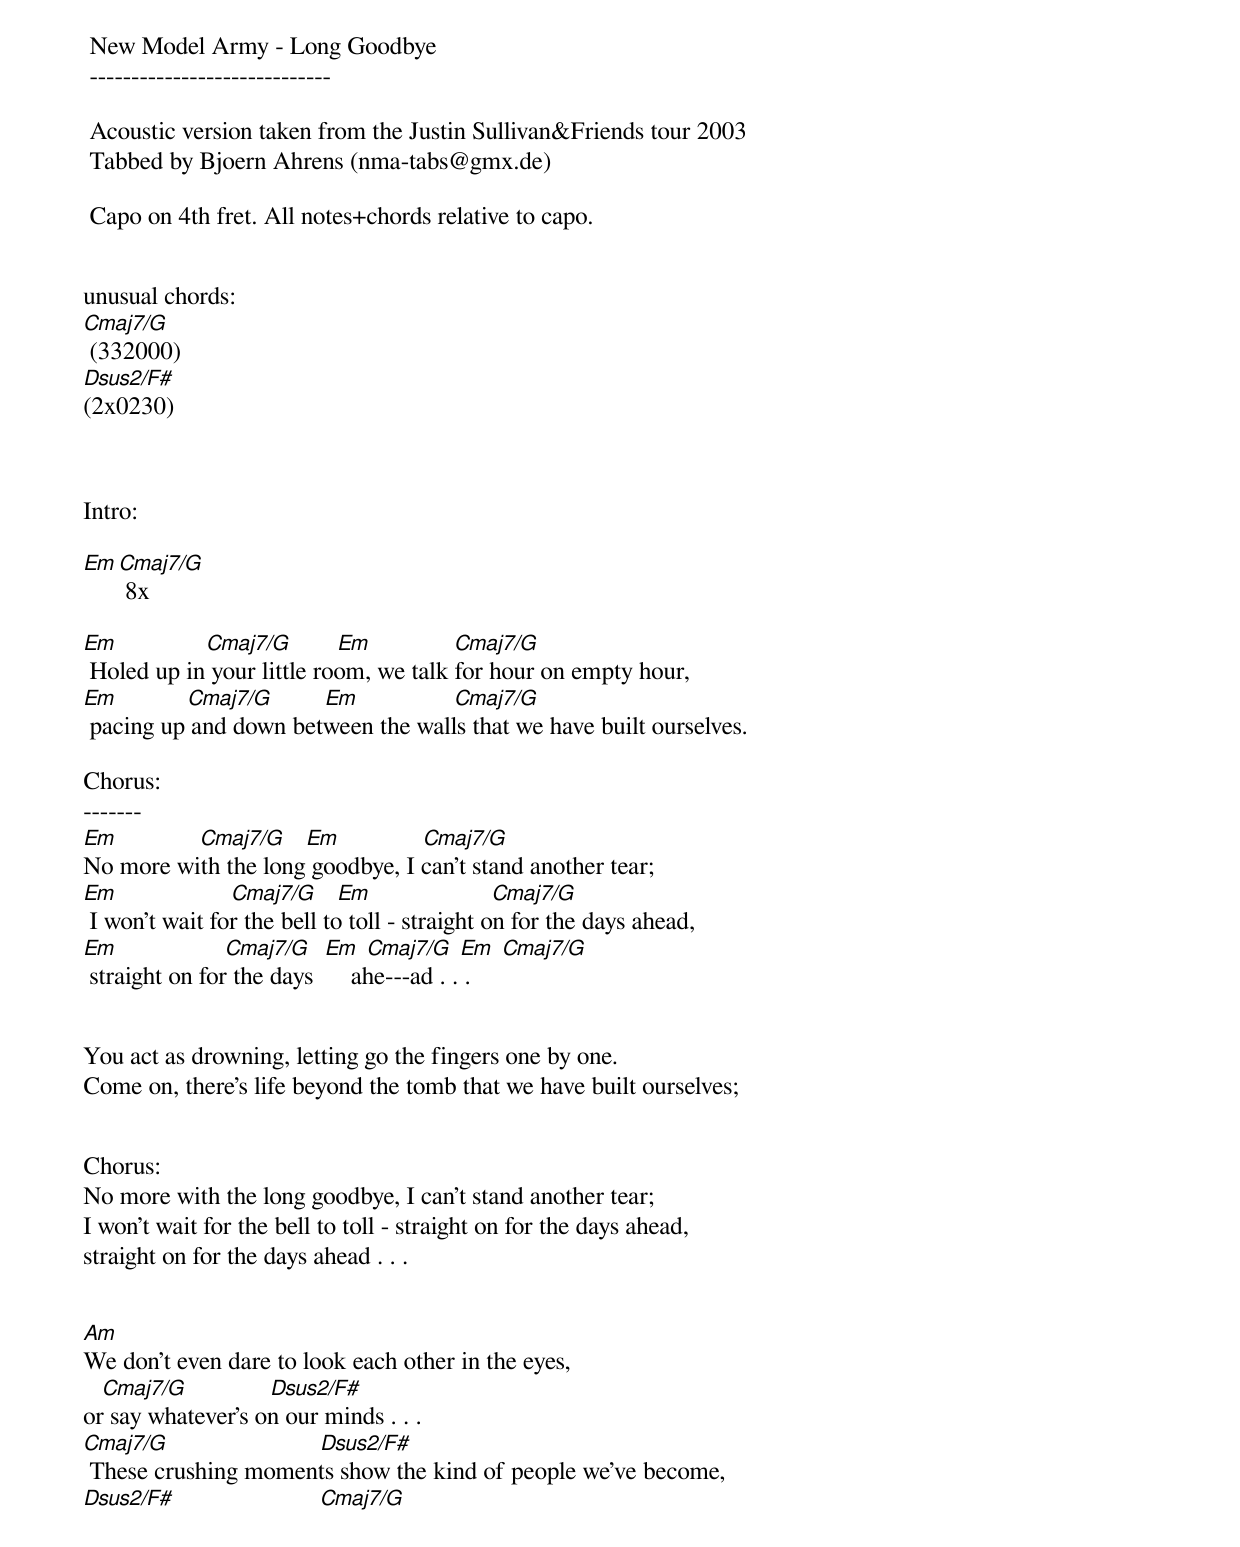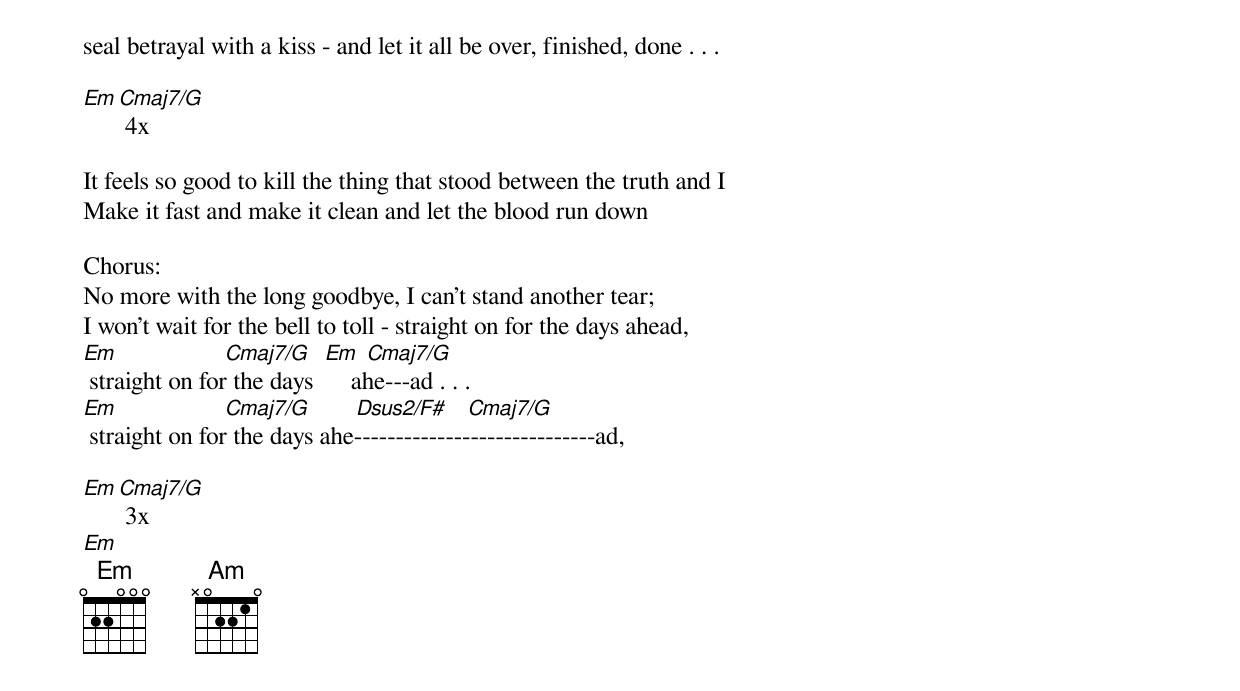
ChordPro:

 New Model Army - Long Goodbye
 -----------------------------

 Acoustic version taken from the Justin Sullivan&Friends tour 2003
 Tabbed by Bjoern Ahrens (nma-tabs@gmx.de)

 Capo on 4th fret. All notes+chords relative to capo.


unusual chords:
[Cmaj7/G] (332000)
[Dsus2/F#](2x0230)



Intro:

[Em][Cmaj7/G] 8x

[Em]              [Cmaj7/G]       [Em]             [Cmaj7/G]
 Holed up in your little room, we talk for hour on empty hour,
[Em]           [Cmaj7/G]        [Em]               [Cmaj7/G]
 pacing up and down between the walls that we have built ourselves.

Chorus:
-------
[Em]             [Cmaj7/G]   [Em]             [Cmaj7/G]
No more with the long goodbye, I can't stand another tear;
[Em]                  [Cmaj7/G]   [Em]                   [Cmaj7/G]
 I won't wait for the bell to toll - straight on for the days ahead,
[Em]                 [Cmaj7/G]  [Em] [Cmaj7/G] [Em] [Cmaj7/G]
 straight on for the days      ahe---ad . . .


You act as drowning, letting go the fingers one by one.
Come on, there's life beyond the tomb that we have built ourselves;


Chorus:
No more with the long goodbye, I can't stand another tear;
I won't wait for the bell to toll - straight on for the days ahead,
straight on for the days ahead . . .


[Am]
We don't even dare to look each other in the eyes,
   [Cmaj7/G]             [Dsus2/F#]
or say whatever's on our minds . . .
[Cmaj7/G]                        [Dsus2/F#]
 These crushing moments show the kind of people we've become,
[Dsus2/F#]                       [Cmaj7/G]
seal betrayal with a kiss - and let it all be over, finished, done . . .

[Em][Cmaj7/G] 4x

It feels so good to kill the thing that stood between the truth and I
Make it fast and make it clean and let the blood run down

Chorus:
No more with the long goodbye, I can't stand another tear;
I won't wait for the bell to toll - straight on for the days ahead,
[Em]                 [Cmaj7/G]  [Em] [Cmaj7/G]
 straight on for the days      ahe---ad . . .
[Em]                 [Cmaj7/G]       [Dsus2/F#]   [Cmaj7/G]
 straight on for the days ahe-----------------------------ad,

[Em][Cmaj7/G] 3x
[Em]
